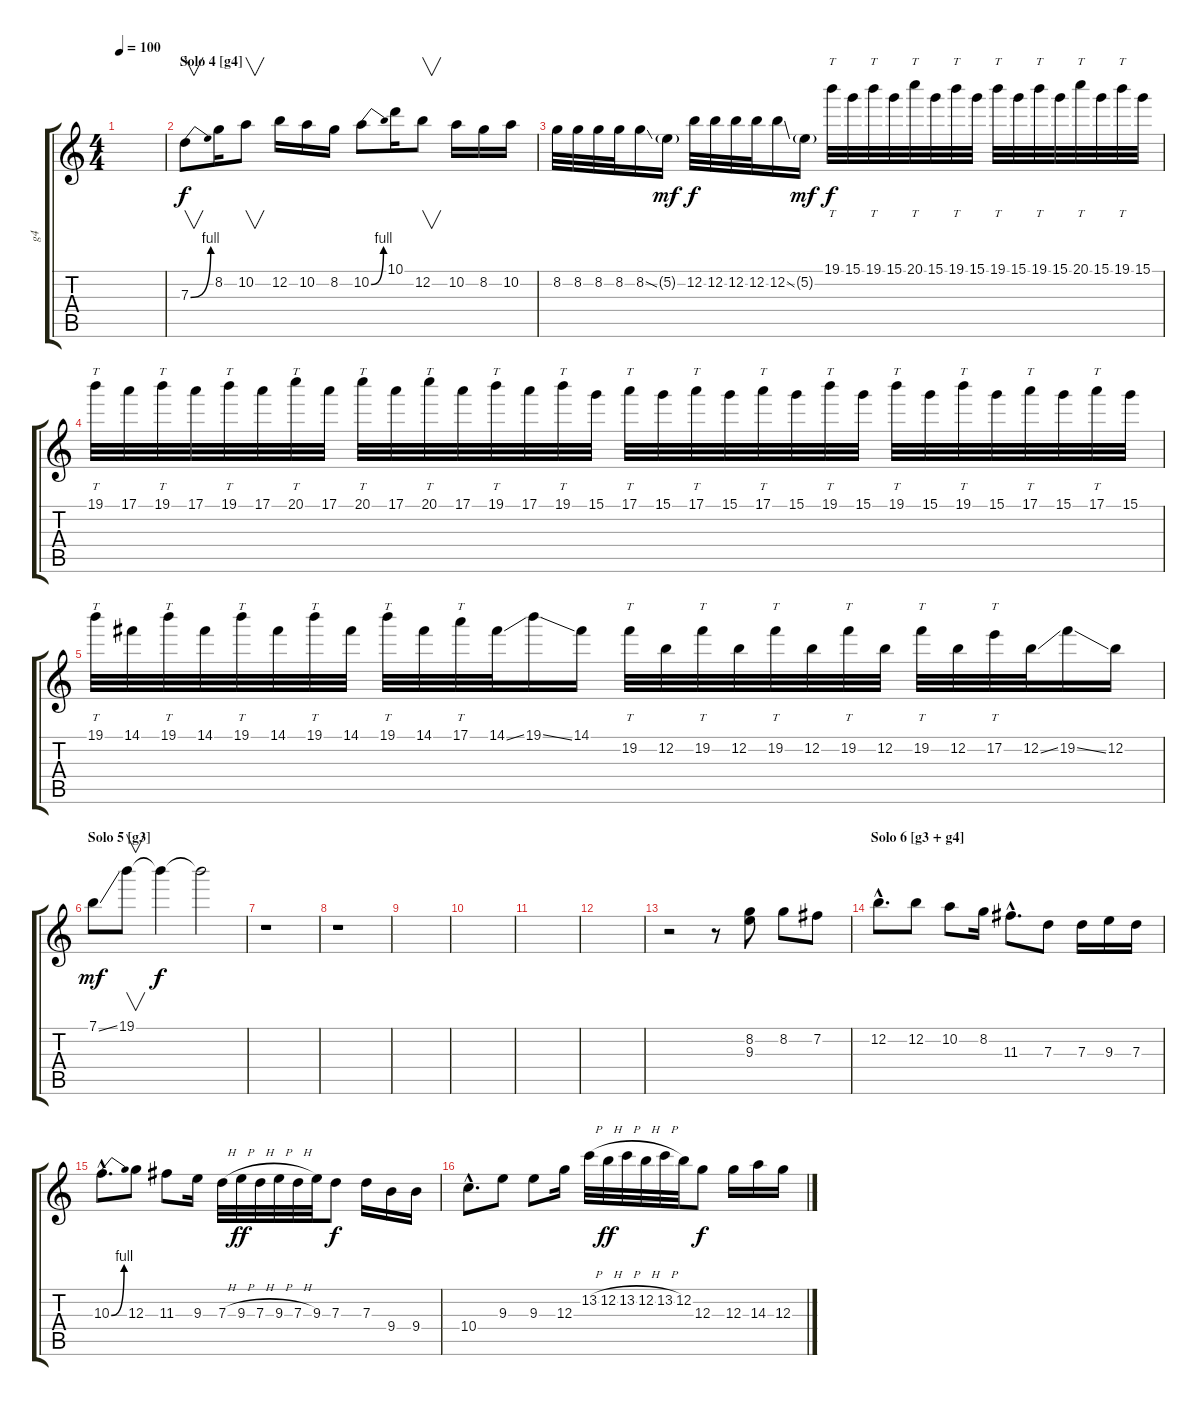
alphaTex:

\track ("g4" "g4") {instrument distortionguitar}
\staff {score tabs}
\tuning (E4 B3 G3 D3 A2 E2) {hide}
\ts (4 4)
\tempo 100
\clef g2
\ks c
|
\section ("" "Solo 4 [g4]")
7.3{be (bend 0 0 60 4)}.8{v} 8.2.16 10.2.8{v} 12.2.16 10.2.16 8.2.16 10.2{be (bend 0 0 60 4)}.8 10.1.16 12.2.8{v} 10.2.16 8.2.16 10.2.16 |
8.2.32 8.2.32 8.2.32 8.2.32 8.2{ss}.16 5.2{g}.16{dy mf} 12.2.32{dy f} 12.2.32 12.2.32 12.2.32 12.2{ss}.16 5.2{g}.16{dy mf} 19.1.32{tt dy f} 15.1.32 19.1.32{tt} 15.1.32 20.1.32{tt} 15.1.32 19.1.32{tt} 15.1.32 19.1.32{tt} 15.1.32 19.1.32{tt} 15.1.32 20.1.32{tt} 15.1.32 19.1.32{tt} 15.1.32 |
19.1.32{tt} 17.1.32 19.1.32{tt} 17.1.32 19.1.32{tt} 17.1.32 20.1.32{tt} 17.1.32 20.1.32{tt} 17.1.32 20.1.32{tt} 17.1.32 19.1.32{tt} 17.1.32 19.1.32{tt} 15.1.32 17.1.32{tt} 15.1.32 17.1.32{tt} 15.1.32 17.1.32{tt} 15.1.32 19.1.32{tt} 15.1.32 19.1.32{tt} 15.1.32 19.1.32{tt} 15.1.32 17.1.32{tt} 15.1.32 17.1.32{tt} 15.1.32 |
19.1.32{tt} 14.1.32 19.1.32{tt} 14.1.32 19.1.32{tt} 14.1.32 19.1.32{tt} 14.1.32 19.1.32{tt} 14.1.32 17.1.32{tt} 14.1{ss}.32 19.1{ss}.16 14.1.16 19.2.32{tt} 12.2.32 19.2.32{tt} 12.2.32 19.2.32{tt} 12.2.32 19.2.32{tt} 12.2.32 19.2.32{tt} 12.2.32 17.2.32{tt} 12.2{ss}.32 19.2{ss}.16 12.2.16 |
\section ("" "Solo 5 [g3]")
7.1{ss}.8{dy mf} 19.1.8{v} 19.1{t}.4{dy f volume 3} 19.1{t}.2 |
r.1 |
r.1{volume 13} |
|
|
|
|
r.2 r.8 (8.2 9.3).8 8.2.8 7.2.8 |
\section ("" "Solo 6 [g3 + g4]")
12.2{hac}.8{d} 12.2.8 10.2.8 8.2.16 11.3{hac}.8{d} 7.3.8 7.3.16 9.3.16 7.3.16 |
10.3{be (bend 0 0 60 4) hac}.8{d} 12.3.8 11.3.8 9.3.16 7.3{h}.32 9.3{h}.32{dy ff} 7.3{h}.32 9.3{h}.32 7.3{h}.32 9.3.32 7.3.8{dy f} 7.3.16 9.4.16 9.4.16 |
10.4{hac}.8{d} 9.3.8 9.3.8 12.3.16 13.2{h}.32 12.2{h}.32{dy ff} 13.2{h}.32 12.2{h}.32 13.2{h}.32 12.2.32 12.3.8{dy f} 12.3.16 14.3.16 12.3.16
